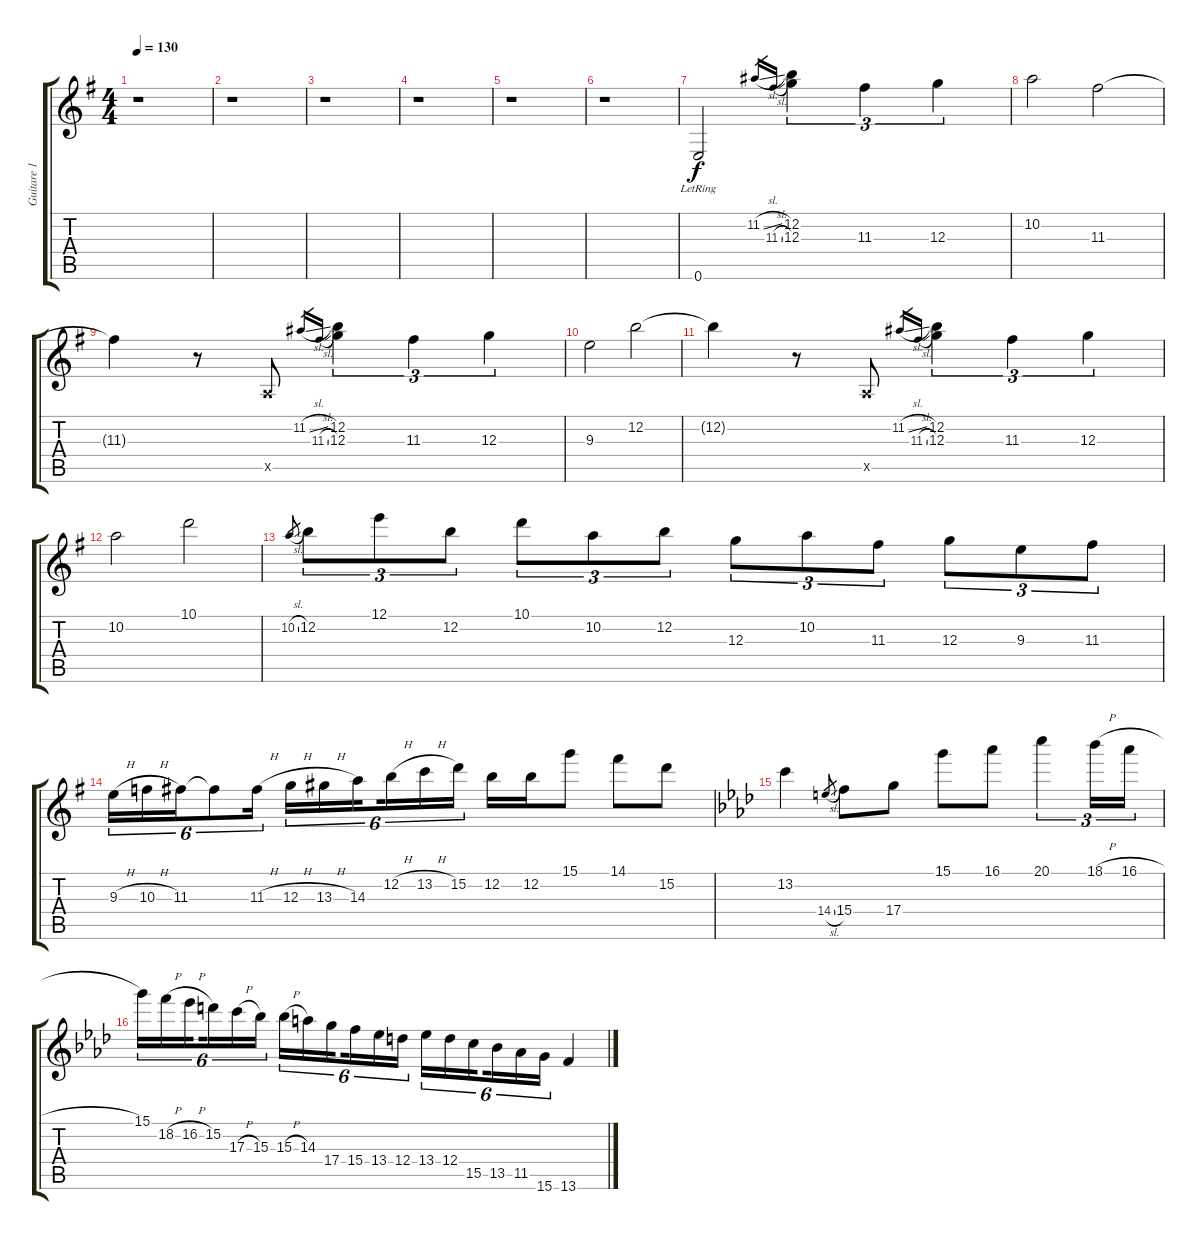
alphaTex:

\track ("Guitare 1" "Guitare 1") {instrument distortionguitar}
\staff {score tabs}
\tuning (E4 B3 G3 D3 A2 E2) {hide}
\ts (4 4)
\tempo 130
\clef g2
\ks g
r.1{dy f} |
r.1 |
r.1 |
r.1 |
r.1 |
r.1 |
0.6{lr}.2{instrument electricguitarclean} 11.2{sl}.16{gr} 11.3{sl}.16{gr} (12.2 12.3).4{tu (3 2)} 11.3.4{tu (3 2)} 12.3.4{tu (3 2)} |
10.2.2 11.3.2 |
11.3{t}.4 r.8 0.5{x}.8 11.2{sl}.16{gr} 11.3{sl}.16{gr} (12.2 12.3).4{tu (3 2)} 11.3.4{tu (3 2)} 12.3.4{tu (3 2)} |
9.3.2 12.2.2 |
12.2{t}.4 r.8 0.5{x}.8 11.2{sl}.16{gr} 11.3{sl}.16{gr} (12.2 12.3).4{tu (3 2)} 11.3.4{tu (3 2)} 12.3.4{tu (3 2)} |
10.2.2 10.1.2 |
10.2{sl}.8{gr} 12.2.8{tu (3 2) volume 15 instrument distortionguitar} 12.1.8{tu (3 2)} 12.2.8{tu (3 2)} 10.1.8{tu (3 2)} 10.2.8{tu (3 2)} 12.2.8{tu (3 2)} 12.3.8{tu (3 2)} 10.2.8{tu (3 2)} 11.3.8{tu (3 2)} 12.3.8{tu (3 2)} 9.3.8{tu (3 2)} 11.3.8{tu (3 2)} |
9.3{h}.16{tu (6 4)} 10.3{h}.16{tu (6 4)} 11.3.16{tu (6 4)} 11.3{t}.8{tu (6 4)} 11.3{h}.16{tu (6 4)} 12.3{h}.16{tu (6 4)} 13.3{h}.16{tu (6 4)} 14.3.16{tu (6 4) beam splitsecondary} 12.2{h}.16{tu (6 4)} 13.2{h}.16{tu (6 4)} 15.2.16{tu (6 4)} 12.2.16 12.2.16 15.1.8 14.1.8 15.2.8 |
\ks ab
13.2.4 14.4{sl}.8{gr} 15.4.8 17.4.8 15.1.8 16.1.8 20.1.4{tu (3 2)} 18.1{h}.16{tu (3 2)} 16.1{h}.16{tu (3 2)} |
15.1.16{tu (6 4)} 18.2{h}.16{tu (6 4)} 16.2{h}.16{tu (6 4) beam splitsecondary} 15.2.16{tu (6 4)} 17.3{h}.16{tu (6 4)} 15.3.16{tu (6 4)} 15.3{h}.16{tu (6 4)} 14.3.16{tu (6 4)} 17.4.16{tu (6 4) beam splitsecondary} 15.4.16{tu (6 4)} 13.4.16{tu (6 4)} 12.4.16{tu (6 4)} 13.4.16{tu (6 4)} 12.4.16{tu (6 4)} 15.5.16{tu (6 4) beam splitsecondary} 13.5.16{tu (6 4)} 11.5.16{tu (6 4)} 15.6.16{tu (6 4)} 13.6.4
